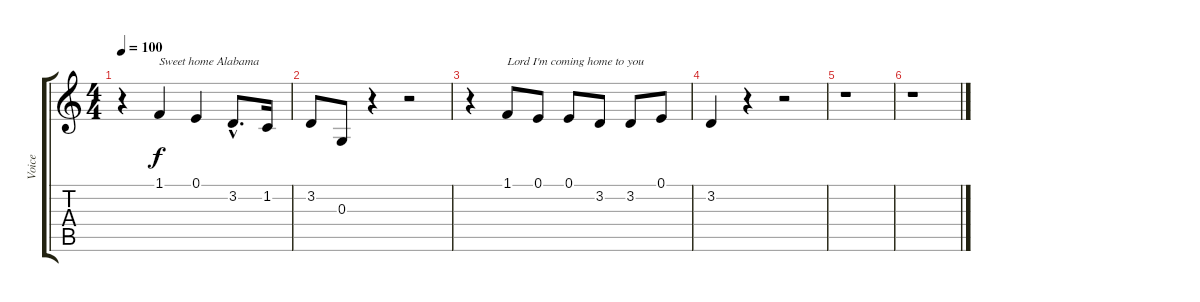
\track ("Voice" "Voice") {instrument lead2sawtooth}
\staff {score tabs}
\tuning (E4 B3 G3 D3 A2 E2) {hide}
\ts (4 4)
\tempo 100
\clef g2
\ks c
r.4{dy f} 1.1.4{txt "Sweet home Alabama"} 0.1.4 3.2{hac}.8{d} 1.2.16 |
3.2.8 0.3.8 r.4 r.2 |
r.4 1.1.8{txt "Lord I'm coming home to you"} 0.1.8 0.1.8 3.2.8 3.2.8 0.1.8 |
3.2.4 r.4 r.2 |
r.1 |
r.1
